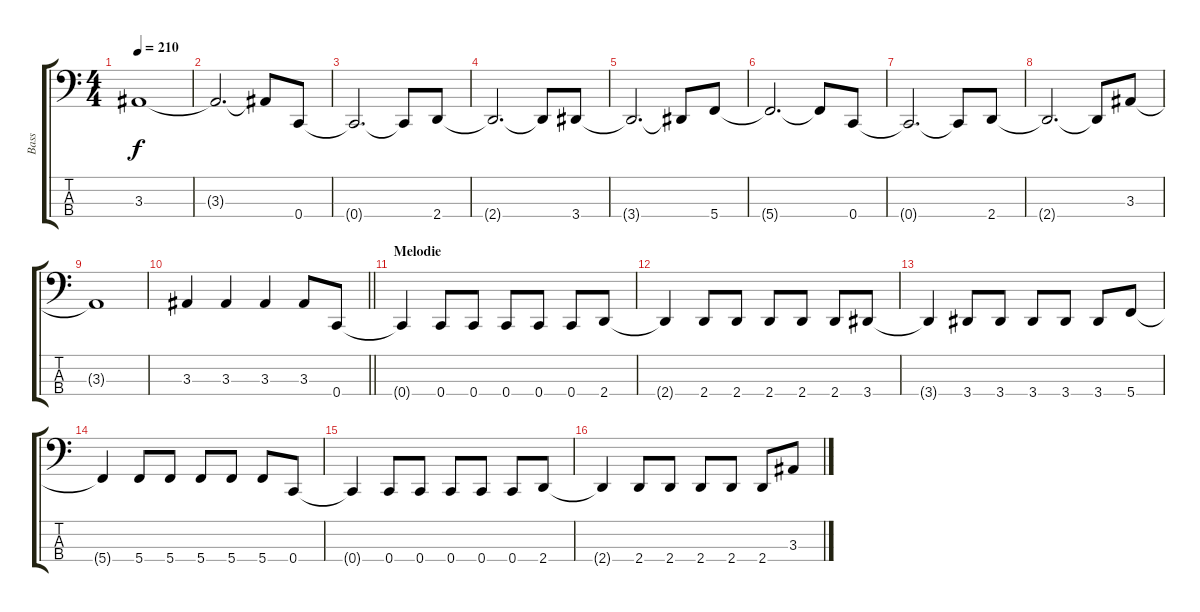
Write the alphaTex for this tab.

\track ("Bass" "Bass") {instrument electricbassfinger}
\staff {score tabs}
\tuning (F2 C2 G1 C1) {hide}
\ts (4 4)
\tempo 210
\clef f4
\ks c
3.3{t}.1{dy f} |
3.3{t}.2{d} 3.3{t}.8 0.4.8 |
0.4{t}.2{d} 0.4{t}.8 2.4.8 |
2.4{t}.2{d} 2.4{t}.8 3.4.8 |
3.4{t}.2{d} 3.4{t}.8 5.4.8 |
5.4{t}.2{d} 5.4{t}.8 0.4.8 |
0.4{t}.2{d} 0.4{t}.8 2.4.8 |
2.4{t}.2{d} 2.4{t}.8 3.3.8 |
3.3{t}.1 |
\barLineRight lightlight
3.3.4 3.3.4 3.3.4 3.3.8 0.4.8 |
\section ("" "Melodie")
0.4{t}.4 0.4.8 0.4.8 0.4.8 0.4.8 0.4.8 2.4.8 |
2.4{t}.4 2.4.8 2.4.8 2.4.8 2.4.8 2.4.8 3.4.8 |
3.4{t}.4 3.4.8 3.4.8 3.4.8 3.4.8 3.4.8 5.4.8 |
5.4{t}.4 5.4.8 5.4.8 5.4.8 5.4.8 5.4.8 0.4.8 |
0.4{t}.4 0.4.8 0.4.8 0.4.8 0.4.8 0.4.8 2.4.8 |
2.4{t}.4 2.4.8 2.4.8 2.4.8 2.4.8 2.4.8 3.3.8
